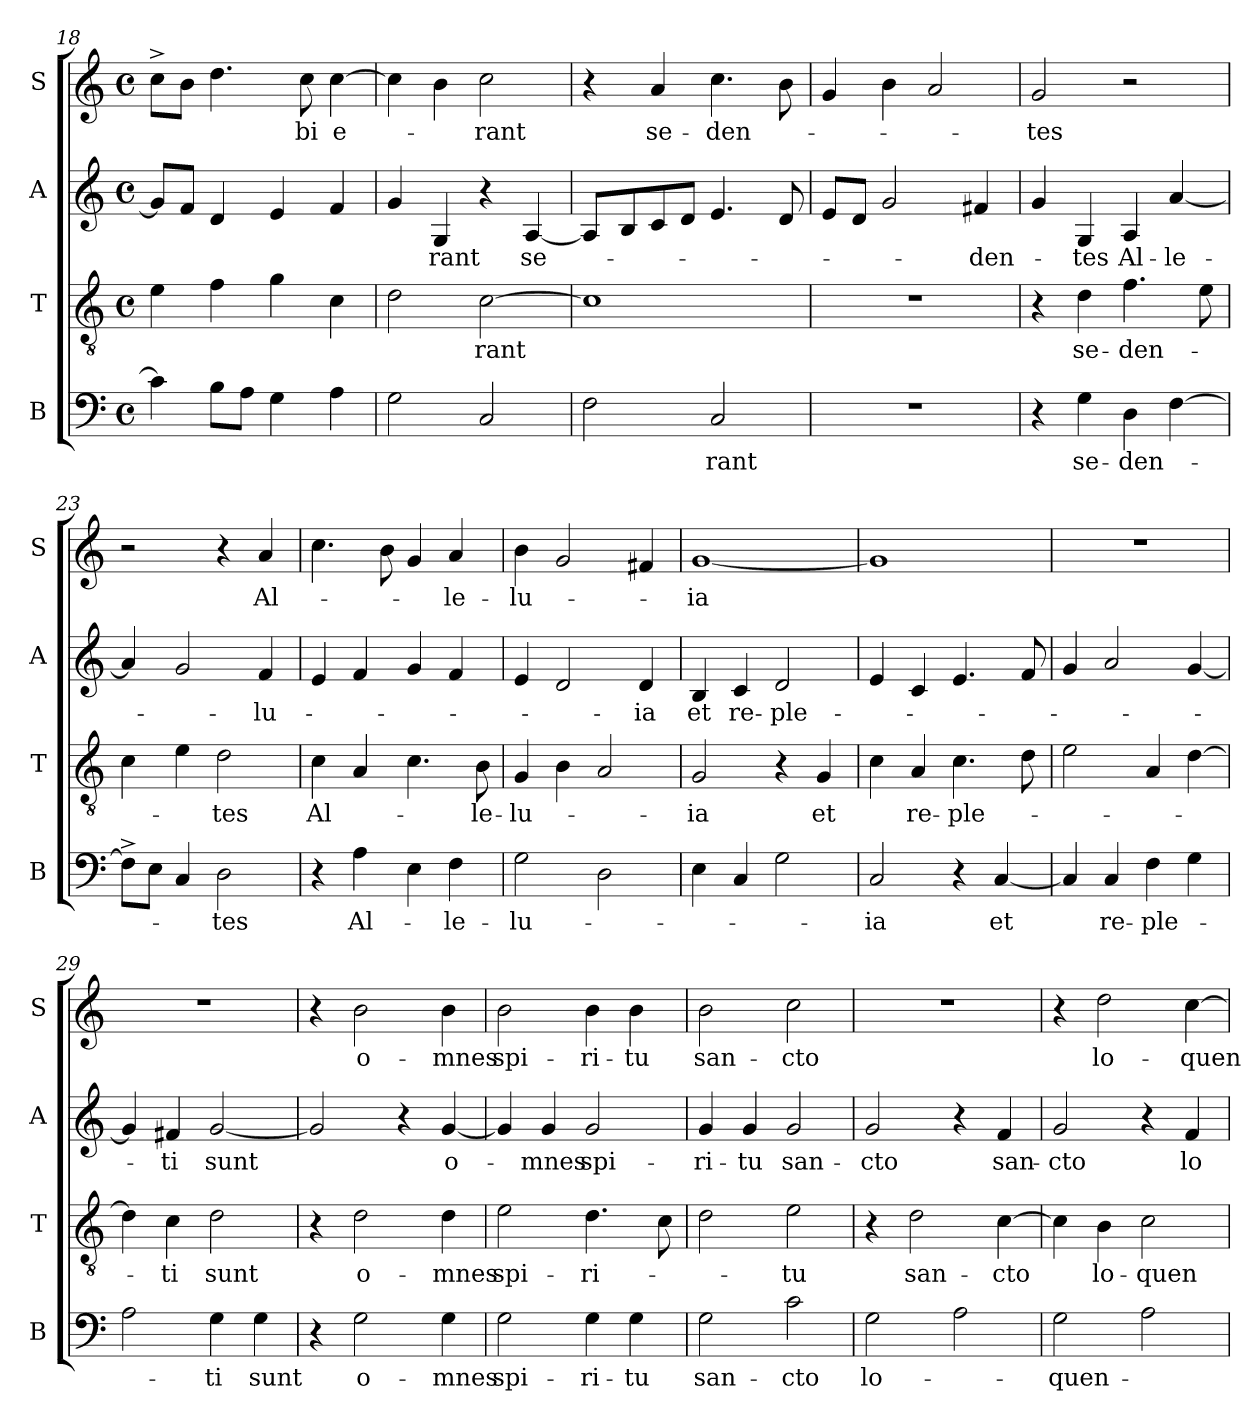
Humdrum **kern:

**kern	**text	**kern	**text	**kern	**text	**kern	**text
*part4	*part4	*part3	*part3	*part2	*part2	*part1	*part1
*staff4	*staff4	*staff3	*staff3	*staff2	*staff2	*staff1	*staff1
*I"B	*	*I"T	*	*I"A	*	*I"S	*
*I'B	*	*I'T	*	*I'A	*	*I'S	*
*clefF4	*	*clefGv2	*	*clefG2	*	*clefG2	*
*M4/4	*	*M4/4	*	*M4/4	*	*M4/4	*
*met(c)	*	*met(c)	*	*met(c)	*	*met(c)	*
=18	=18	=18	=18	=18	=18	=18	=18
4c\]	.	4e\	.	8g/L]	.	8cc^<\L	.
.	.	.	.	8f/J	.	8b\J	.
8B\L	.	4f\	.	4d/	.	4.dd\	.
8A\J	.	.	.	.	.	.	.
4G\	.	4g\	.	4e/	.	.	.
!	!	!	!	!	!	!	!LO:LY:b:cj
.	.	.	.	.	.	8cc\	-bi
!	!	!	!	!	!	!	!LO:LY:b:cj
4A\	.	4c\	.	4f/	.	[>4cc\	e-
=19	=19	=19	=19	=19	=19	=19	=19
2G\	.	2d\	.	4g/	.	4cc\]	.
!	!	!	!	!	!LO:LY:b:cj	!	!
.	.	.	.	4G/	-rant	4b\	.
!	!	!	!LO:LY:b	!	!	!	!LO:LY:b:cj
2C/	.	[<2c\	-rant	4r	.	2cc\	-rant
!	!	!	!	!	!LO:LY:b:cj	!	!
.	.	.	.	[>4A/	se-	.	.
!!LO:PB:g=z
=20	=20	=20	=20	=20	=20	=20	=20
*	*	*^	*	*	*	*	*
2F\	.	1c]	32ryy	.	8A/L]	.	4r	.
.	.	.	2ryy	.	.	.	.	.
.	.	.	.	.	8B/	.	.	.
!	!	!	!	!	!	!	!	!LO:LY:b:cj
.	.	.	.	.	8c/	.	4a/	se-
.	.	.	.	.	8d/J	.	.	.
!	!LO:LY:b:cj	!	!	!	!	!	!	!LO:LY:b:cj
2C/	-rant	.	.	.	4.e/	.	4.cc\	-den-
.	.	.	4...ryy	.	.	.	.	.
.	.	.	.	.	8d/	.	8b\	.
*	*	*v	*v	*	*	*	*	*
=21	=21	=21	=21	=21	=21	=21	=21
1r	.	1r	.	8e/L	.	4g/	.
.	.	.	.	8d/J	.	.	.
.	.	.	.	2g/	.	4b\	.
.	.	.	.	.	.	2a/	.
!	!	!	!	!	!LO:LY:b:cj	!	!
.	.	.	.	4f#X/	-den-	.	.
=22	=22	=22	=22	=22	=22	=22	=22
!	!	!	!	!	!	!	!LO:LY:b:cj
4r	.	4r	.	4g/	.	2g/	-tes
!	!LO:LY:b:cj	!	!LO:LY:b:cj	!	!LO:LY:b:cj	!	!
4G\	se-	4d\	se-	4G/	-tes	.	.
!	!LO:LY:b:cj	!	!LO:LY:b:cj	!	!LO:LY:b:cj	!	!
4D\	-den-	4.f\	-den-	4A/	Al-	2r	.
!	!	!	!	!	!LO:LY:b:cj	!	!
[>4F\	.	.	.	[<4a/	-le-	.	.
.	.	8e\	.	.	.	.	.
=23	=23	=23	=23	=23	=23	=23	=23
8F^<\L]	.	4c\	.	4a/]	.	2r	.
8E\J	.	.	.	.	.	.	.
4C/	.	4e\	.	2g/	.	.	.
!	!LO:LY:b:cj	!	!LO:LY:b:cj	!	!	!	!
2D\	-tes	2d\	-tes	.	.	4r	.
!	!	!	!	!	!LO:LY:b:cj	!	!LO:LY:b:cj
.	.	.	.	4f/	-lu-	4a/	Al-
=24	=24	=24	=24	=24	=24	=24	=24
!	!	!	!LO:LY:b:cj	!	!	!	!
4r	.	4c\	Al-	4e/	.	4.cc\	.
!	!LO:LY:b:cj	!	!	!	!	!	!
4A\	Al-	4A/	.	4f/	.	.	.
.	.	.	.	.	.	8b\	.
4E\	.	4.c\	.	4g/	.	4g/	.
!	!LO:LY:b:cj	!	!	!	!	!	!LO:LY:b:cj
4F\	-le-	.	.	4f/	.	4a/	-le-
!	!	!	!LO:LY:b:cj	!	!	!	!
.	.	8B\	-le-	.	.	.	.
!!LO:LB:g=z
=25	=25	=25	=25	=25	=25	=25	=25
!	!LO:LY:b:cj	!	!LO:LY:b:cj	!	!	!	!LO:LY:b:cj
2G\	-lu-	4G/	-lu-	4e/	.	4b\	-lu-
.	.	4B\	.	2d/	.	2g/	.
2D\	.	2A/	.	.	.	.	.
!	!	!	!	!	!LO:LY:b:cj	!	!
.	.	.	.	4d/	-ia	4f#X/	.
=26	=26	=26	=26	=26	=26	=26	=26
!	!	!	!LO:LY:b:cj	!	!LO:LY:b:cj	!	!LO:LY:b:cj
4E\	.	2G/	-ia	4B/	et	[<1g	-ia
!	!	!	!	!	!LO:LY:b:cj	!	!
4C/	.	.	.	4c/	re-	.	.
!	!	!	!	!	!LO:LY:b:cj	!	!
2G\	.	4r	.	2d/	-ple-	.	.
!	!	!	!LO:LY:b:cj	!	!	!	!
.	.	4G/	et	.	.	.	.
=27	=27	=27	=27	=27	=27	=27	=27
!	!LO:LY:b:cj	!	!	!	!	!	!
2C/	-ia	4c\	.	4e/	.	1g]	.
!	!	!	!LO:LY:b:cj	!	!	!	!
.	.	4A/	re-	4c/	.	.	.
!	!	!	!LO:LY:b:cj	!	!	!	!
4r	.	4.c\	-ple-	4.e/	.	.	.
!	!LO:LY:b:cj	!	!	!	!	!	!
[<4C/	et	.	.	.	.	.	.
.	.	8d\	.	8f/	.	.	.
=28	=28	=28	=28	=28	=28	=28	=28
4C/]	.	2e\	.	4g/	.	1r	.
!	!LO:LY:b:cj	!	!	!	!	!	!
4C/	re-	.	.	2a/	.	.	.
!	!LO:LY:b:cj	!	!	!	!	!	!
4F\	-ple-	4A/	.	.	.	.	.
4G\	.	[>4d\	.	[<4g/	.	.	.
=29	=29	=29	=29	=29	=29	=29	=29
2A\	.	4d\]	.	4g/]	.	1r	.
!	!	!	!LO:LY:b:cj	!	!LO:LY:b:cj	!	!
.	.	4c\	-ti	4f#X/	-ti	.	.
!	!LO:LY:b:cj	!	!LO:LY:b:cj	!	!LO:LY:b	!	!
4G\	-ti	2d\	sunt	[>2g/	sunt	.	.
!	!LO:LY:b:cj	!	!	!	!	!	!
4G\	sunt	.	.	.	.	.	.
!!LO:LB:g=z
=30	=30	=30	=30	=30	=30	=30	=30
4r	.	4r	.	2g/]	.	4r	.
!	!LO:LY:b:cj	!	!LO:LY:b:cj	!	!	!	!LO:LY:b:cj
2G\	o-	2d\	o-	.	.	2b\	o-
.	.	.	.	4r	.	.	.
!	!LO:LY:b:cj	!	!LO:LY:b:cj	!	!LO:LY:b:cj	!	!LO:LY:b:cj
4G\	-mnes	4d\	-mnes	[<4g/	o-	4b\	-mnes
=31	=31	=31	=31	=31	=31	=31	=31
!	!LO:LY:b:cj	!	!LO:LY:b:cj	!	!	!	!LO:LY:b:cj
2G\	spi-	2e\	spi-	4g/]	.	2b\	spi-
!	!	!	!	!	!LO:LY:b:cj	!	!
.	.	.	.	4g/	-mnes	.	.
!	!LO:LY:b:cj	!	!LO:LY:b:cj	!	!LO:LY:b:cj	!	!LO:LY:b:cj
4G\	-ri-	4.d\	-ri-	2g/	spi-	4b\	-ri-
!	!LO:LY:b:cj	!	!	!	!	!	!LO:LY:b:cj
4G\	-tu	.	.	.	.	4b\	-tu
.	.	8c\	.	.	.	.	.
=32	=32	=32	=32	=32	=32	=32	=32
!	!LO:LY:b:cj	!	!	!	!LO:LY:b:cj	!	!LO:LY:b:cj
2G\	san-	2d\	.	4g/	-ri-	2b\	san-
!	!	!	!	!	!LO:LY:b:cj	!	!
.	.	.	.	4g/	-tu	.	.
!	!LO:LY:b:cj	!	!LO:LY:b:cj	!	!LO:LY:b:cj	!	!LO:LY:b:cj
2c\	-cto	2e\	-tu	2g/	san-	2cc\	-cto
=33	=33	=33	=33	=33	=33	=33	=33
!	!LO:LY:b:cj	!	!	!	!LO:LY:b:cj	!	!
2G\	lo-	4r	.	2g/	-cto	1r	.
!	!	!	!LO:LY:b:cj	!	!	!	!
.	.	2d\	san-	.	.	.	.
2A\	.	.	.	4r	.	.	.
!	!	!	!LO:LY:b:cj	!	!LO:LY:b:cj	!	!
.	.	[>4c\	-cto	4f/	san-	.	.
=34	=34	=34	=34	=34	=34	=34	=34
!	!LO:LY:b:cj	!	!	!	!LO:LY:b:cj	!	!
2G\	-quen-	4c\]	.	2g/	-cto	4r	.
!	!	!	!LO:LY:b:cj	!	!	!	!LO:LY:b:cj
.	.	4B\	lo-	.	.	2dd\	lo-
!	!	!	!LO:LY:b:cj	!	!	!	!
2A\	.	2c\	-quen-	4r	.	.	.
!	!	!	!	!	!LO:LY:b:cj	!	!LO:LY:b:cj
.	.	.	.	4f/	lo-	[>4cc\	-quen-
=	=	=	=	=	=	=	=
*-	*-	*-	*-	*-	*-	*-	*-
